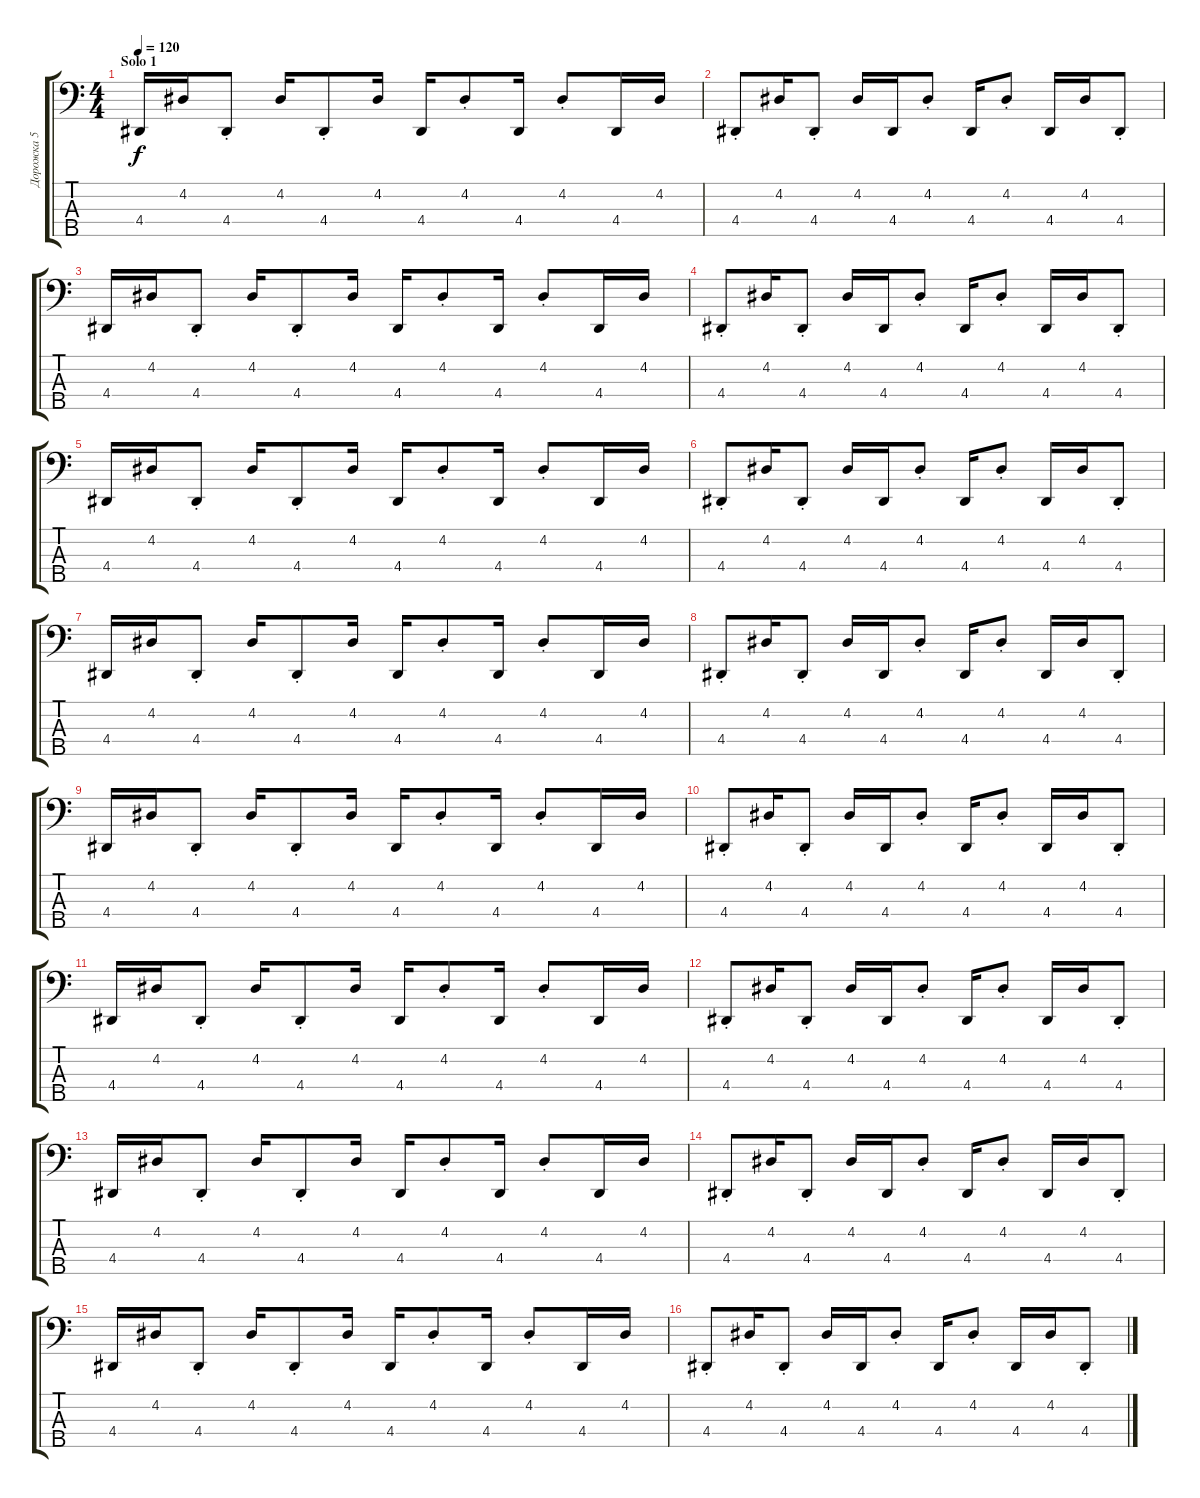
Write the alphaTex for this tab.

\track ("Дорожка 5" "Дорожка 5") {instrument electricbassfinger}
\staff {score tabs}
\tuning (E2 B1 Gb1 B0 Ab0) {hide}
\ts (4 4)
\section ("" "Solo 1")
\tempo 120
\clef f4
\ks c
4.4.16{dy f} 4.2.16 4.4{st}.8 4.2.16 4.4{st}.8 4.2.16 4.4.16 4.2{st}.8 4.4.16 4.2{st}.8 4.4.16 4.2.16 |
4.4{st}.8 4.2.16 4.4{st}.8 4.2.16 4.4.16 4.2{st}.8 4.4.16 4.2{st}.8 4.4.16 4.2.16 4.4{st}.8 |
4.4.16 4.2.16 4.4{st}.8 4.2.16 4.4{st}.8 4.2.16 4.4.16 4.2{st}.8 4.4.16 4.2{st}.8 4.4.16 4.2.16 |
4.4{st}.8 4.2.16 4.4{st}.8 4.2.16 4.4.16 4.2{st}.8 4.4.16 4.2{st}.8 4.4.16 4.2.16 4.4{st}.8 |
4.4.16 4.2.16 4.4{st}.8 4.2.16 4.4{st}.8 4.2.16 4.4.16 4.2{st}.8 4.4.16 4.2{st}.8 4.4.16 4.2.16 |
4.4{st}.8 4.2.16 4.4{st}.8 4.2.16 4.4.16 4.2{st}.8 4.4.16 4.2{st}.8 4.4.16 4.2.16 4.4{st}.8 |
4.4.16 4.2.16 4.4{st}.8 4.2.16 4.4{st}.8 4.2.16 4.4.16 4.2{st}.8 4.4.16 4.2{st}.8 4.4.16 4.2.16 |
4.4{st}.8 4.2.16 4.4{st}.8 4.2.16 4.4.16 4.2{st}.8 4.4.16 4.2{st}.8 4.4.16 4.2.16 4.4{st}.8 |
4.4.16 4.2.16 4.4{st}.8 4.2.16 4.4{st}.8 4.2.16 4.4.16 4.2{st}.8 4.4.16 4.2{st}.8 4.4.16 4.2.16 |
4.4{st}.8 4.2.16 4.4{st}.8 4.2.16 4.4.16 4.2{st}.8 4.4.16 4.2{st}.8 4.4.16 4.2.16 4.4{st}.8 |
4.4.16 4.2.16 4.4{st}.8 4.2.16 4.4{st}.8 4.2.16 4.4.16 4.2{st}.8 4.4.16 4.2{st}.8 4.4.16 4.2.16 |
4.4{st}.8 4.2.16 4.4{st}.8 4.2.16 4.4.16 4.2{st}.8 4.4.16 4.2{st}.8 4.4.16 4.2.16 4.4{st}.8 |
4.4.16 4.2.16 4.4{st}.8 4.2.16 4.4{st}.8 4.2.16 4.4.16 4.2{st}.8 4.4.16 4.2{st}.8 4.4.16 4.2.16 |
4.4{st}.8 4.2.16 4.4{st}.8 4.2.16 4.4.16 4.2{st}.8 4.4.16 4.2{st}.8 4.4.16 4.2.16 4.4{st}.8 |
4.4.16 4.2.16 4.4{st}.8 4.2.16 4.4{st}.8 4.2.16 4.4.16 4.2{st}.8 4.4.16 4.2{st}.8 4.4.16 4.2.16 |
4.4{st}.8 4.2.16 4.4{st}.8 4.2.16 4.4.16 4.2{st}.8 4.4.16 4.2{st}.8 4.4.16 4.2.16 4.4{st}.8
